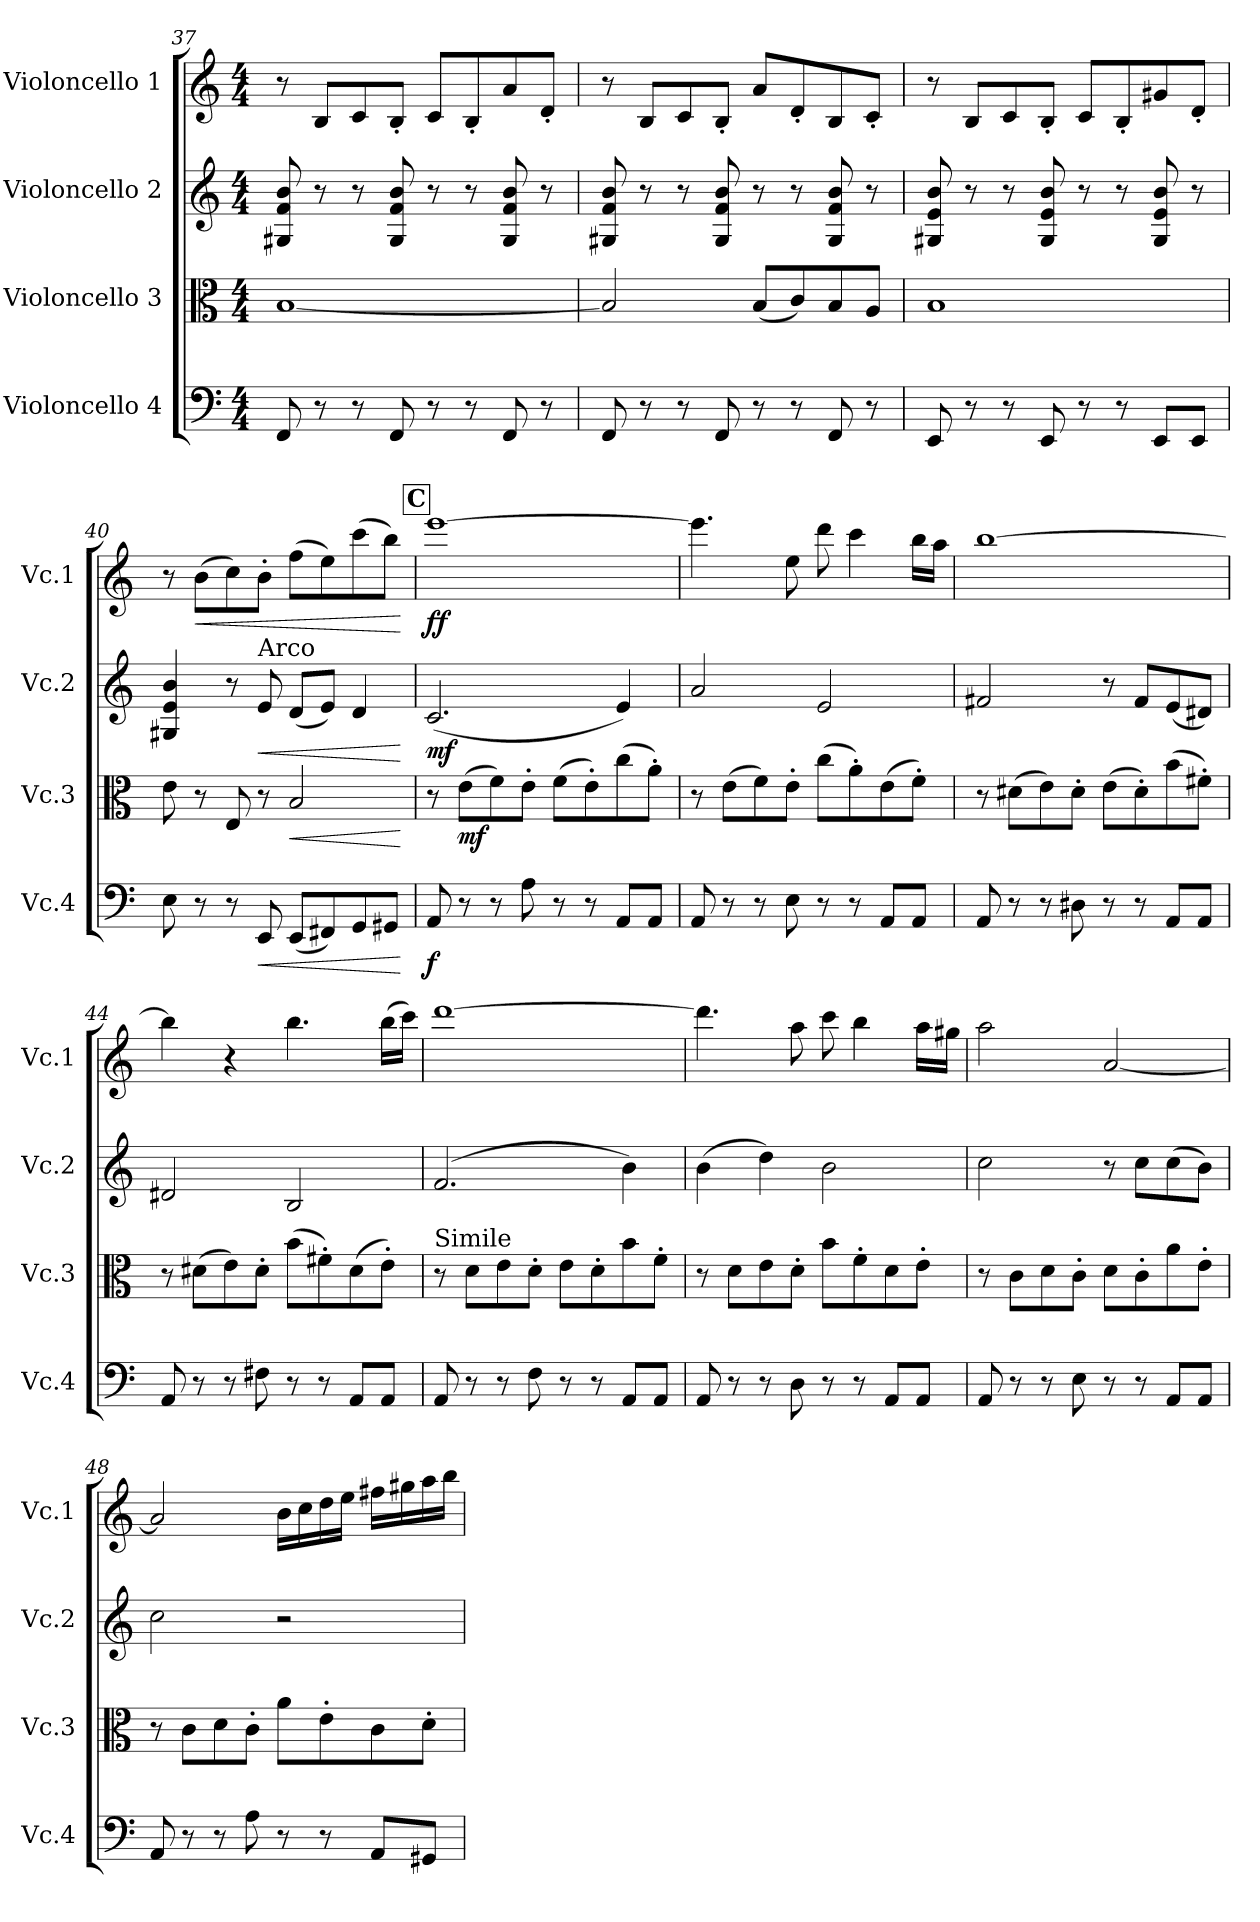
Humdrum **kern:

**kern	**dynam	**kern	**dynam	**kern	**dynam	**kern	**dynam
*part4	*part4	*part3	*part3	*part2	*part2	*part1	*part1
*staff4	*staff4	*staff3	*staff3	*staff2	*staff2	*staff1	*staff1
*I"Violoncello 4	*	*I"Violoncello 3	*	*I"Violoncello 2	*	*I"Violoncello 1	*
*I'Vc.4	*	*I'Vc.3	*	*I'Vc.2	*	*I'Vc.1	*
*clefF4	*	*clefC3	*	*clefG2	*	*clefG2	*
*k[]	*	*k[]	*	*k[]	*	*k[]	*
*M4/4	*	*M4/4	*	*M4/4	*	*M4/4	*
=37	=37	=37	=37	=37	=37	=37	=37
8FF/	.	[1B	.	8G#X/ 8f/ 8b/	.	8r	.
8r	.	.	.	8r	.	8B/L	.
8r	.	.	.	8r	.	8c/	.
8FF/	.	.	.	8G#/ 8f/ 8b/	.	8B'/J	.
8r	.	.	.	8r	.	8c/L	.
8r	.	.	.	8r	.	8B'/	.
8FF/	.	.	.	8G#/ 8f/ 8b/	.	8a/	.
8r	.	.	.	8r	.	8d'/J	.
=38	=38	=38	=38	=38	=38	=38	=38
8FF/	.	2B/]	.	8G#X/ 8f/ 8b/	.	8r	.
8r	.	.	.	8r	.	8B/L	.
8r	.	.	.	8r	.	8c/	.
8FF/	.	.	.	8G#/ 8f/ 8b/	.	8B'/J	.
8r	.	(8B/L	.	8r	.	8a/L	.
8r	.	8c/)	.	8r	.	8d'/	.
8FF/	.	8B/	.	8G#/ 8f/ 8b/	.	8B/	.
8r	.	8A/J	.	8r	.	8c'/J	.
!!LO:LB:g=z
=39	=39	=39	=39	=39	=39	=39	=39
8EE/	.	1B	.	8G#X/ 8e/ 8b/	.	8r	.
8r	.	.	.	8r	.	8B/L	.
8r	.	.	.	8r	.	8c/	.
8EE/	.	.	.	8G#/ 8e/ 8b/	.	8B'/J	.
8r	.	.	.	8r	.	8c/L	.
8r	.	.	.	8r	.	8B'/	.
8EE/L	.	.	.	8G#/ 8e/ 8b/	.	8g#X/	.
8EE/J	.	.	.	8r	.	8d'/J	.
=40	=40	=40	=40	=40	=40	=40	=40
8E\	.	8e\	.	4G#X/ 4e/ 4b/	.	8r	.
!	!	!	!	!	!	!	!LO:HP:b
8r	.	8r	.	.	.	(8b\L	<
8r	.	8E/	.	8r	.	8cc\)	.
!	!	!	!	!LO:TX:a:t=Arco	!	!	!
!	!LO:HP:b	!	!	!	!LO:HP:b	!	!
8EE/	<	8r	.	8e/	<	8b'\J	.
!	!	!	!LO:HP:b	!	!	!	!
(8EE/L	.	2B/	<	(8d/L	.	(8ff\L	.
8FF#X/)	.	.	.	8e/J)	.	8ee\)	.
8GG/	.	.	.	4d/	.	(8ccc\	.
8GG#X/J	.	.	.	.	.	8bb\J)	.
.	[	.	[	.	[	.	[
!!LO:REH:place=s1:a:B:fs=14:t=C
=41	=41	=41	=41	=41	=41	=41	=41
!	!LO:DY:b	!	!	!	!LO:DY:b	!	!LO:DY:b
8AA/	f	8r	.	(2.c/	mf	[1eee	ff
!	!	!	!LO:DY:b	!	!	!	!
8r	.	(8e\L	mf	.	.	.	.
8r	.	8f\)	.	.	.	.	.
8A\	.	8e'\J	.	.	.	.	.
8r	.	(8f\L	.	.	.	.	.
8r	.	8e'\)	.	.	.	.	.
8AA/L	.	(8cc\	.	4e/)	.	.	.
8AA/J	.	8a'\J)	.	.	.	.	.
=42	=42	=42	=42	=42	=42	=42	=42
8AA/	.	8r	.	2a/	.	4.eee\]	.
8r	.	(8e\L	.	.	.	.	.
8r	.	8f\)	.	.	.	.	.
8E\	.	8e'\J	.	.	.	8ee\	.
8r	.	(8cc\L	.	2e/	.	8ddd\	.
8r	.	8a'\)	.	.	.	4ccc\	.
8AA/L	.	(8e\	.	.	.	.	.
8AA/J	.	8f'\J)	.	.	.	16bb\LL	.
.	.	.	.	.	.	16aa\JJ	.
!!LO:PB:g=z
=43	=43	=43	=43	=43	=43	=43	=43
8AA/	.	8r	.	2f#X/	.	[1bb	.
8r	.	(8d#X\L	.	.	.	.	.
8r	.	8e\)	.	.	.	.	.
8D#X\	.	8d#'\J	.	.	.	.	.
8r	.	(8e\L	.	8r	.	.	.
8r	.	8d#'\)	.	8f#/L	.	.	.
8AA/L	.	(8b\	.	(8e/	.	.	.
8AA/J	.	8f#X'\J)	.	8d#X/J)	.	.	.
=44	=44	=44	=44	=44	=44	=44	=44
8AA/	.	8r	.	2d#X/	.	4bb\]	.
8r	.	(8d#X\L	.	.	.	.	.
8r	.	8e\)	.	.	.	4r	.
8F#X\	.	8d#'\J	.	.	.	.	.
8r	.	(8b\L	.	2B/	.	4.bb\	.
8r	.	8f#X'\)	.	.	.	.	.
8AA/L	.	(8d#\	.	.	.	.	.
8AA/J	.	8e'\J)	.	.	.	(16bb\LL	.
.	.	.	.	.	.	16ccc\JJ)	.
=45	=45	=45	=45	=45	=45	=45	=45
!	!	!LO:TX:a:t=Simile	!	!	!	!	!
8AA/	.	8r	.	(2.f/	.	[1ddd	.
8r	.	8d\L	.	.	.	.	.
8r	.	8e\	.	.	.	.	.
8F\	.	8d'\J	.	.	.	.	.
8r	.	8e\L	.	.	.	.	.
8r	.	8d'\	.	.	.	.	.
8AA/L	.	8b\	.	4b\)	.	.	.
8AA/J	.	8f'\J	.	.	.	.	.
=46	=46	=46	=46	=46	=46	=46	=46
8AA/	.	8r	.	(4b\	.	4.ddd\]	.
8r	.	8d\L	.	.	.	.	.
8r	.	8e\	.	4dd\)	.	.	.
8D\	.	8d'\J	.	.	.	8aa\	.
8r	.	8b\L	.	2b\	.	8ccc\	.
8r	.	8f'\	.	.	.	4bb\	.
8AA/L	.	8d\	.	.	.	.	.
8AA/J	.	8e'\J	.	.	.	16aa\LL	.
.	.	.	.	.	.	16gg#X\JJ	.
!!LO:LB:g=z
=47	=47	=47	=47	=47	=47	=47	=47
8AA/	.	8r	.	2cc\	.	2aa\	.
8r	.	8c\L	.	.	.	.	.
8r	.	8d\	.	.	.	.	.
8E\	.	8c'\J	.	.	.	.	.
8r	.	8d\L	.	8r	.	[2a/	.
8r	.	8c'\	.	8cc\L	.	.	.
8AA/L	.	8a\	.	(8cc\	.	.	.
8AA/J	.	8e'\J	.	8b\J)	.	.	.
=48	=48	=48	=48	=48	=48	=48	=48
8AA/	.	8r	.	2cc\	.	2a/]	.
8r	.	8c\L	.	.	.	.	.
8r	.	8d\	.	.	.	.	.
8A\	.	8c'\J	.	.	.	.	.
8r	.	8a\L	.	2r	.	16b\LL	.
.	.	.	.	.	.	16cc\	.
8r	.	8e'\	.	.	.	16dd\	.
.	.	.	.	.	.	16ee\JJ	.
8AA/L	.	8c\	.	.	.	16ff#X\LL	.
.	.	.	.	.	.	16gg#X\	.
8GG#X/J	.	8d'\J	.	.	.	16aa\	.
.	.	.	.	.	.	16bb\JJ	.
=	=	=	=	=	=	=	=
*-	*-	*-	*-	*-	*-	*-	*-
